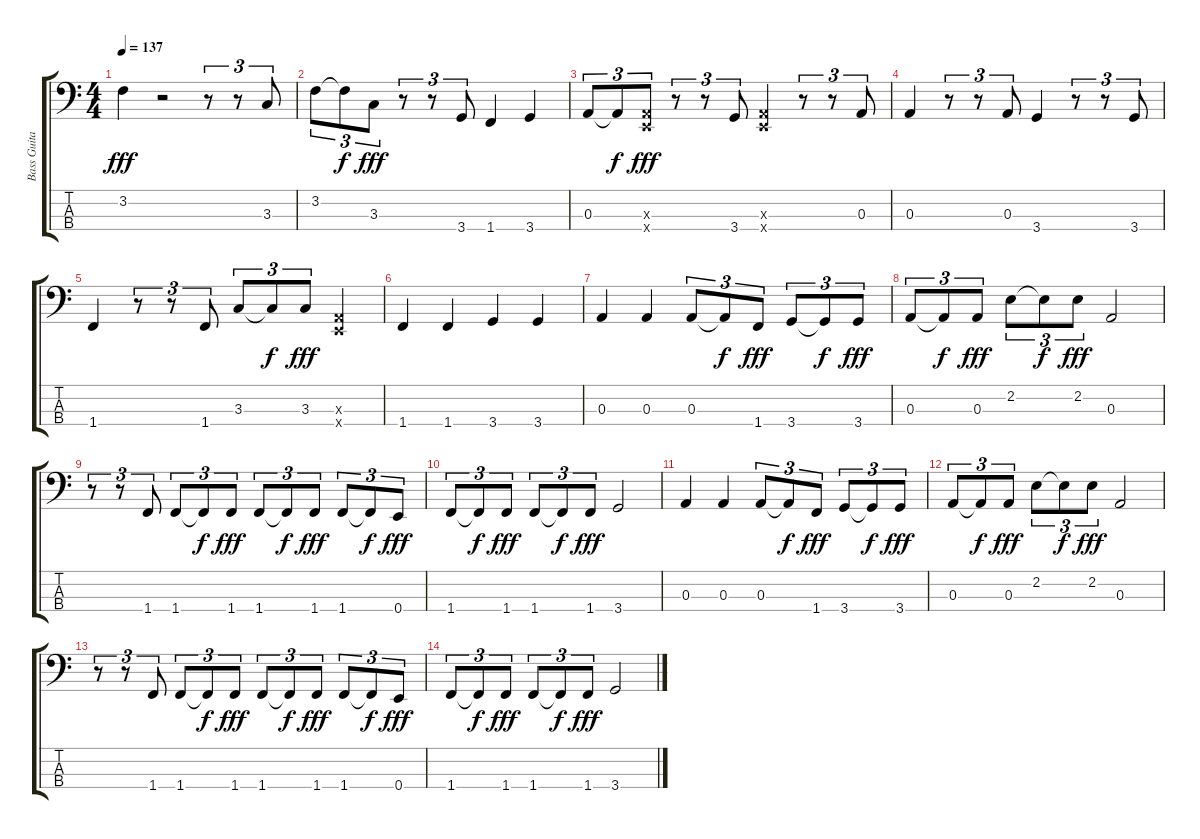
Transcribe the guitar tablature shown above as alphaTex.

\track ("Bass Guitar" "Bass Guita") {instrument electricbassfinger}
\staff {score tabs}
\tuning (G2 D2 A1 E1) {hide}
\ts (4 4)
\tempo 137
\clef f4
\ks c
3.2.4{dy fff} r.2 r.8{tu (3 2)} r.8{tu (3 2)} 3.3.8{tu (3 2)} |
3.2.8{tu (3 2)} 3.2{t}.8{tu (3 2) dy f} 3.3.8{tu (3 2) dy fff} r.8{tu (3 2)} r.8{tu (3 2)} 3.4.8{tu (3 2)} 1.4.4 3.4.4 |
0.3.8{tu (3 2)} 0.3{t}.8{tu (3 2) dy f} (0.3{x} 0.4{x}).8{tu (3 2) dy fff} r.8{tu (3 2)} r.8{tu (3 2)} 3.4.8{tu (3 2)} (0.3{x} 0.4{x}).4 r.8{tu (3 2)} r.8{tu (3 2)} 0.3.8{tu (3 2)} |
0.3.4 r.8{tu (3 2)} r.8{tu (3 2)} 0.3.8{tu (3 2)} 3.4.4 r.8{tu (3 2)} r.8{tu (3 2)} 3.4.8{tu (3 2)} |
1.4.4 r.8{tu (3 2)} r.8{tu (3 2)} 1.4.8{tu (3 2)} 3.3.8{tu (3 2)} 3.3{t}.8{tu (3 2) dy f} 3.3.8{tu (3 2) dy fff} (0.3{x} 0.4{x}).4 |
1.4.4 1.4.4 3.4.4 3.4.4 |
0.3.4{volume 8} 0.3.4 0.3.8{tu (3 2)} 0.3{t}.8{tu (3 2) dy f} 1.4.8{tu (3 2) dy fff} 3.4.8{tu (3 2)} 3.4{t}.8{tu (3 2) dy f} 3.4.8{tu (3 2) dy fff} |
0.3.8{tu (3 2)} 0.3{t}.8{tu (3 2) dy f} 0.3.8{tu (3 2) dy fff} 2.2.8{tu (3 2)} 2.2{t}.8{tu (3 2) dy f} 2.2.8{tu (3 2) dy fff} 0.3.2 |
r.8{tu (3 2)} r.8{tu (3 2)} 1.4.8{tu (3 2)} 1.4.8{tu (3 2)} 1.4{t}.8{tu (3 2) dy f} 1.4.8{tu (3 2) dy fff} 1.4.8{tu (3 2)} 1.4{t}.8{tu (3 2) dy f} 1.4.8{tu (3 2) dy fff} 1.4.8{tu (3 2)} 1.4{t}.8{tu (3 2) dy f} 0.4.8{tu (3 2) dy fff} |
1.4.8{tu (3 2)} 1.4{t}.8{tu (3 2) dy f} 1.4.8{tu (3 2) dy fff} 1.4.8{tu (3 2)} 1.4{t}.8{tu (3 2) dy f} 1.4.8{tu (3 2) dy fff} 3.4.2 |
0.3.4{volume 0} 0.3.4 0.3.8{tu (3 2)} 0.3{t}.8{tu (3 2) dy f} 1.4.8{tu (3 2) dy fff} 3.4.8{tu (3 2)} 3.4{t}.8{tu (3 2) dy f} 3.4.8{tu (3 2) dy fff} |
0.3.8{tu (3 2)} 0.3{t}.8{tu (3 2) dy f} 0.3.8{tu (3 2) dy fff} 2.2.8{tu (3 2)} 2.2{t}.8{tu (3 2) dy f} 2.2.8{tu (3 2) dy fff} 0.3.2 |
r.8{tu (3 2)} r.8{tu (3 2)} 1.4.8{tu (3 2)} 1.4.8{tu (3 2)} 1.4{t}.8{tu (3 2) dy f} 1.4.8{tu (3 2) dy fff} 1.4.8{tu (3 2)} 1.4{t}.8{tu (3 2) dy f} 1.4.8{tu (3 2) dy fff} 1.4.8{tu (3 2)} 1.4{t}.8{tu (3 2) dy f} 0.4.8{tu (3 2) dy fff} |
1.4.8{tu (3 2)} 1.4{t}.8{tu (3 2) dy f} 1.4.8{tu (3 2) dy fff} 1.4.8{tu (3 2)} 1.4{t}.8{tu (3 2) dy f} 1.4.8{tu (3 2) dy fff} 3.4.2
